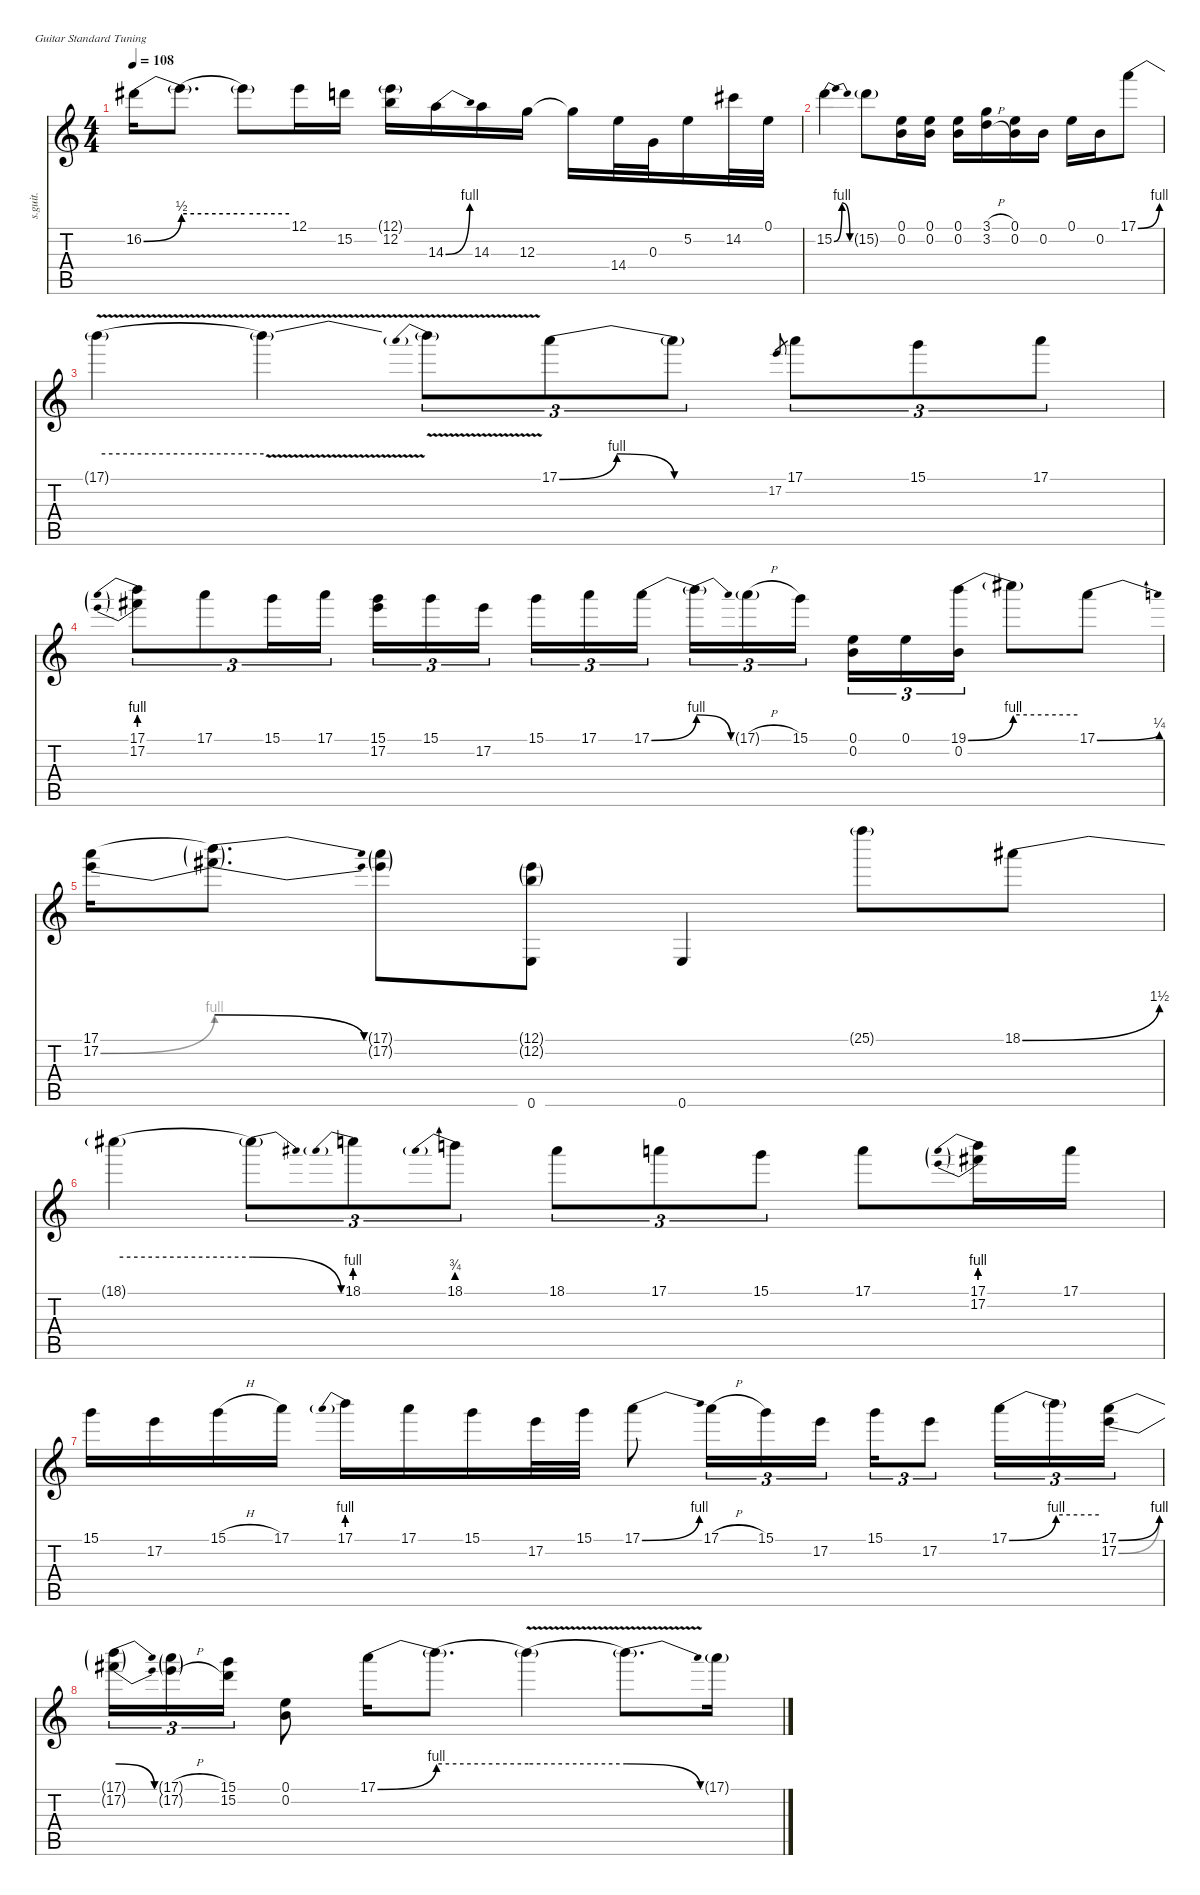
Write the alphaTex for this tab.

\defaultSystemsLayout 4
\hideDynamics
\bracketExtendMode nobrackets
\otherSystemsTrackNameOrientation horizontal
\track ("Guitar (Jimi Hendrix)" "s.guit.") {instrument acousticguitarsteel}
\staff {score tabs}
\tuning (E4 B3 G3 D3 A2 E2)
\ts (4 4)
\tempo 108
\clef g2
\ks c
16.2{be (bend 0 0 60 2) acc #}.16{dy ff beam Down} 16.2{be (hold 0 2 60 2) t}.8{d dy f beam Down} 16.2{be (hold 0 2 60 2) t}.8{beam Down} 12.1.16{beam Down} 15.2.16{beam Down} (12.1{g} 12.2).16{beam Down} 14.3{be (bend 0 0 30 4)}.16{beam Down} 14.3.16{beam Down} 12.3.16{beam Down} 12.3{t}.16{beam Down} 14.4.32{beam Down} 0.3.32{beam Down} 5.2.16{beam Down} 14.2{acc #}.32{beam Down} 0.1.32{beam Down} |
15.2{be (bendrelease 0 0 30 4 54.999998399999996 4 60 0)}.4{beam Down} 15.2{g}.8{dy mf beam Down} (0.1 0.2).16{dy f beam Down} (0.1 0.2).16{beam Down} (0.1 0.2).16{beam Down} (3.1{h} 3.2{h}).16{beam Down} (0.1 0.2).16{beam Down} 0.2.16{beam Down} 0.1.16{beam Down} 0.2.16{beam Down} 17.1{be (bend 0 0 60 4)}.8{beam Down} |
17.1{be (hold 0 4 60 4) v t}.4{beam Down} 17.1{v t}.4{beam Down} 17.1{be (prebend 0 4 60 4) t}.8{tu (3 2) beam Down} 17.1{be (bendrelease 0 0 30 4 30 4 60 0)}.8{tu (3 2) beam Down} 17.1{be (hold 0 0 60 0) t}.8{tu (3 2) beam Down} 17.2.8{gr dy mf beam Up} 17.1.8{tu (3 2) dy f beam Down} 15.1.8{tu (3 2) beam Down} 17.1.8{tu (3 2) beam Down} |
(17.1{be (prebend 0 4 60 4)} 17.2{be (prebend 0 4 60 4)}).8{tu (3 2) beam Down} 17.1.8{tu (3 2) beam Down} 15.1.16{tu (3 2) beam Down} 17.1.16{tu (3 2) beam Down} (15.1 17.2).16{tu (3 2) beam Down} 15.1.16{tu (3 2) beam Down} 17.2.16{tu (3 2) beam Down} 15.1.16{tu (3 2) beam Down} 17.1.16{tu (3 2) beam Down} 17.1{be (bend 0 0 60 4)}.16{tu (3 2) beam Down} 17.1{be (release 0 4 60 0) t}.16{tu (3 2) beam Down} 17.1{h g}.16{tu (3 2) beam Down} 15.1.16{tu (3 2) beam Down} (0.1 0.2).16{tu (3 2) beam Down} 0.1.16{tu (3 2) beam Down} (19.1{be (bend 0 0 60 4)} 0.2).16{tu (3 2) beam Down} 19.1{be (hold 0 4 60 4) t}.8{beam Down} 17.1{be (bend 0 0 30 1)}.8{beam Down} |
(17.1{be (hold 0 0 60 0)} 17.2{be (bend 0 0 60 4)}).16{beam Down} (17.1{be (release 0 4 60 0) t} 17.2{be (release 0 4 60 0) t}).8{d beam Down} (17.1{g} 17.2{g}).8{beam Down} (12.1{g} 12.2{g} 0.6).8{beam Down} 0.6.4{beam Up} 25.1{g}.8{dy mp beam Down} 18.1{be (bend 0 0 60 6) acc #}.8{dy f beam Down} |
18.1{be (hold 0 6 60 6) t}.4{beam Down} 18.1{be (release 0 6 60 0) t}.8{tu (3 2) beam Down} 18.1{be (prebend 0 4 60 4)}.8{tu (3 2) beam Down} 18.1{be (prebend 0 3 60 3)}.8{tu (3 2) beam Down} 18.1{acc #}.8{tu (3 2) beam Down} 17.1.8{tu (3 2) beam Down} 15.1.8{tu (3 2) beam Down} 17.1.8{beam Down} (17.1{be (prebend 0 4 60 4)} 17.2{be (prebend 0 4 60 4)}).16{beam Down} 17.1.16{beam Down} |
15.1.16{beam Down} 17.2.16{beam Down} 15.1{h}.16{beam Down} 17.1.16{beam Down} 17.1{be (prebend 0 4 60 4)}.16{beam Down} 17.1.16{beam Down} 15.1.16{beam Down} 17.2.32{beam Down} 15.1.32{beam Down} 17.1{be (bend 0 0 30 4)}.8{beam Down} 17.1{h}.16{tu (3 2) beam Down} 15.1.16{tu (3 2) beam Down} 17.2.16{tu (3 2) beam Down} 15.1.16{tu (3 2) beam Down} 17.2.8{tu (3 2) beam Down} 17.1{be (bend 0 0 60 4)}.16{tu (3 2) beam Down} 17.1{be (hold 0 4 60 4) t}.16{tu (3 2) beam Down} (17.1{be (bend 0 0 60 4)} 17.2{be (bend 0 0 60 4)}).16{tu (3 2) beam Down} |
(17.1{be (release 0 4 60 0) t} 17.2{be (release 0 4 60 0) t}).16{tu (3 2) beam Down} (17.1{h g} 17.2{h g}).16{tu (3 2) beam Down} (15.1 15.2).16{tu (3 2) beam Down} (0.1 0.2).8{beam Down} 17.1{be (bend 0 0 60 4)}.16{beam Down} 17.1{be (hold 0 4 60 4) t}.8{d beam Down} 17.1{be (hold 0 4 60 4) v t}.4{beam Down} 17.1{be (release 0 4 60 0) t}.8{d beam Down} 17.1{g}.16{beam Down}
